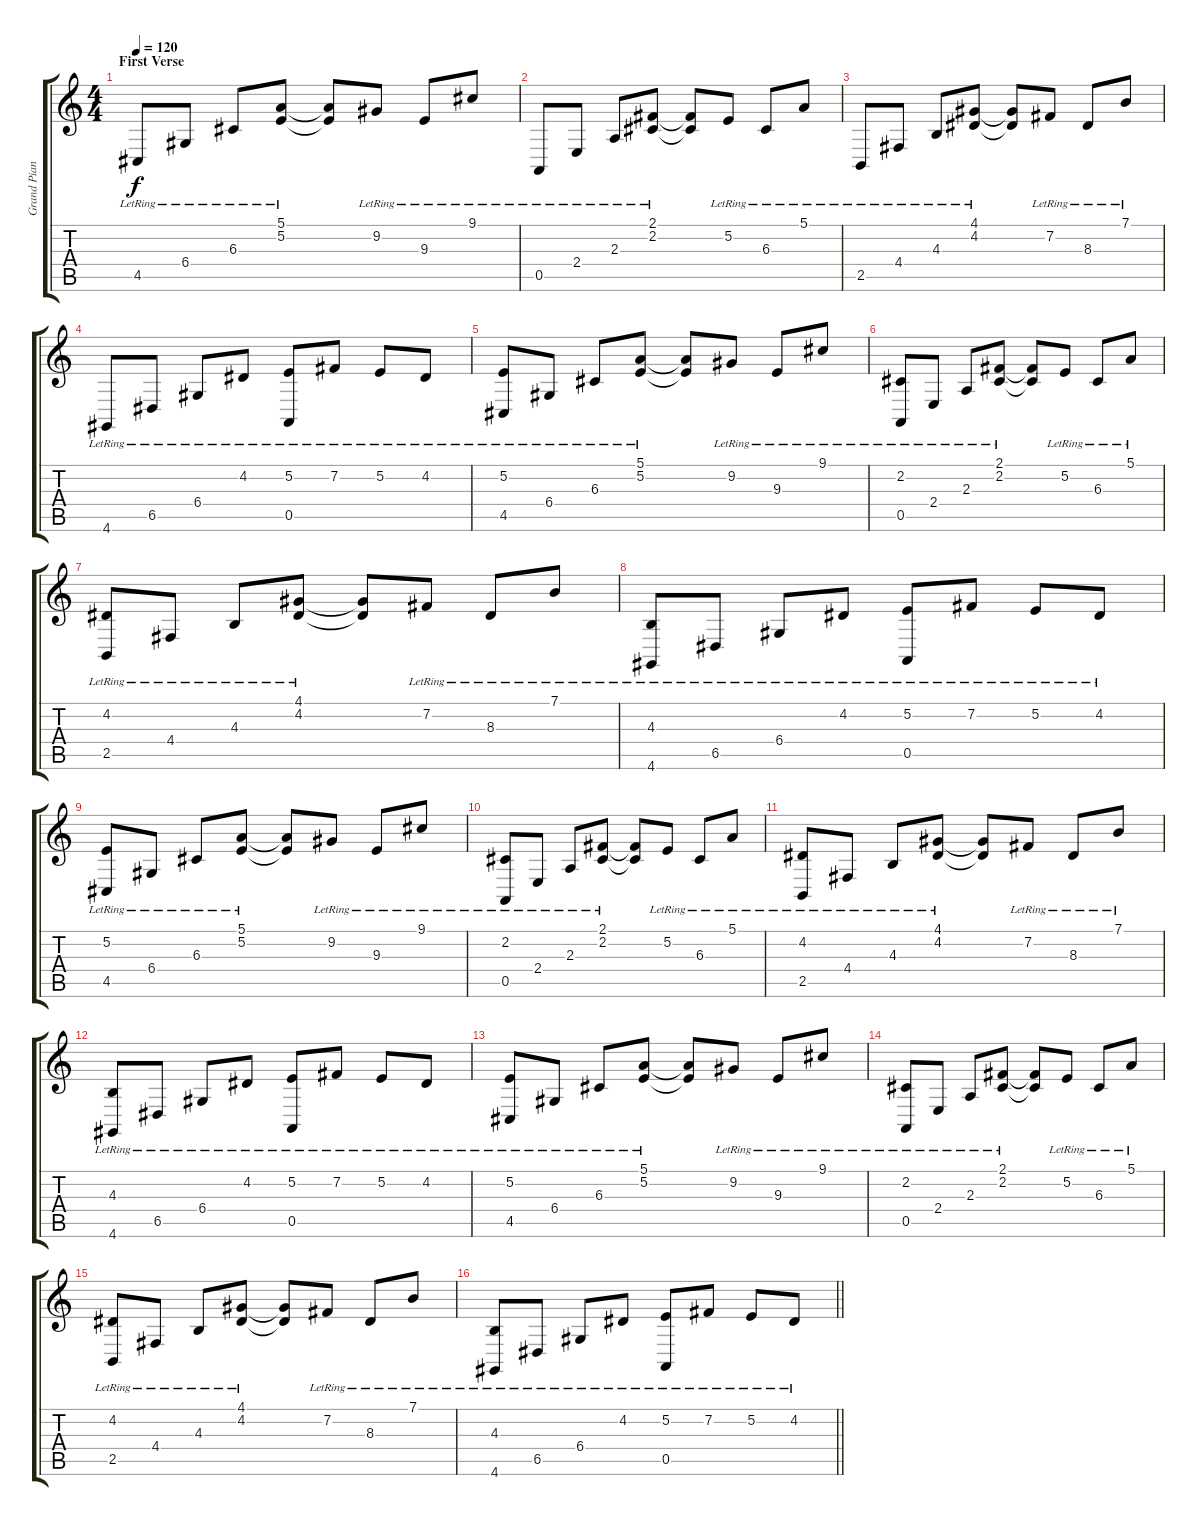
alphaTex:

\track ("Grand Piano" "Grand Pian") {instrument acousticgrandpiano}
\staff {score tabs}
\tuning (E4 B3 G3 D3 A2 E2) {hide}
\ts (4 4)
\section ("" "First Verse")
\tempo 120
\clef g2
\ks c
4.5{lr}.8{dy f} 6.4{lr}.8 6.3{lr}.8 (5.1{lr} 5.2{lr}).8 (5.1{t} 5.2{t}).8 9.2{lr}.8 9.3{lr}.8 9.1{lr}.8 |
0.5{lr}.8 2.4{lr}.8 2.3{lr}.8 (2.1{lr} 2.2{lr}).8 (2.1{t} 2.2{t}).8 5.2{lr}.8 6.3{lr}.8 5.1{lr}.8 |
2.5{lr}.8 4.4{lr}.8 4.3{lr}.8 (4.1{lr} 4.2{lr}).8 (4.1{t} 4.2{t}).8 7.2{lr}.8 8.3{lr}.8 7.1{lr}.8 |
4.6{lr}.8 6.5{lr}.8 6.4{lr}.8 4.2{lr}.8 (5.2{lr} 0.5{lr}).8 7.2{lr}.8 5.2{lr}.8 4.2{lr}.8 |
(5.2{lr} 4.5{lr}).8 6.4{lr}.8 6.3{lr}.8 (5.1{lr} 5.2{lr}).8 (5.1{t} 5.2{t}).8 9.2{lr}.8 9.3{lr}.8 9.1{lr}.8 |
(2.2{lr} 0.5{lr}).8 2.4{lr}.8 2.3{lr}.8 (2.1{lr} 2.2{lr}).8 (2.1{t} 2.2{t}).8 5.2{lr}.8 6.3{lr}.8 5.1{lr}.8 |
(4.2{lr} 2.5{lr}).8 4.4{lr}.8 4.3{lr}.8 (4.1{lr} 4.2{lr}).8 (4.1{t} 4.2{t}).8 7.2{lr}.8 8.3{lr}.8 7.1{lr}.8 |
(4.3{lr} 4.6{lr}).8 6.5{lr}.8 6.4{lr}.8 4.2{lr}.8 (5.2{lr} 0.5{lr}).8 7.2{lr}.8 5.2{lr}.8 4.2{lr}.8 |
(5.2{lr} 4.5{lr}).8 6.4{lr}.8 6.3{lr}.8 (5.1{lr} 5.2{lr}).8 (5.1{t} 5.2{t}).8 9.2{lr}.8 9.3{lr}.8 9.1{lr}.8 |
(2.2{lr} 0.5{lr}).8 2.4{lr}.8 2.3{lr}.8 (2.1{lr} 2.2{lr}).8 (2.1{t} 2.2{t}).8 5.2{lr}.8 6.3{lr}.8 5.1{lr}.8 |
(4.2{lr} 2.5{lr}).8 4.4{lr}.8 4.3{lr}.8 (4.1{lr} 4.2{lr}).8 (4.1{t} 4.2{t}).8 7.2{lr}.8 8.3{lr}.8 7.1{lr}.8 |
(4.3{lr} 4.6{lr}).8 6.5{lr}.8 6.4{lr}.8 4.2{lr}.8 (5.2{lr} 0.5{lr}).8 7.2{lr}.8 5.2{lr}.8 4.2{lr}.8 |
(5.2{lr} 4.5{lr}).8 6.4{lr}.8 6.3{lr}.8 (5.1{lr} 5.2{lr}).8 (5.1{t} 5.2{t}).8 9.2{lr}.8 9.3{lr}.8 9.1{lr}.8 |
(2.2{lr} 0.5{lr}).8 2.4{lr}.8 2.3{lr}.8 (2.1{lr} 2.2{lr}).8 (2.1{t} 2.2{t}).8 5.2{lr}.8 6.3{lr}.8 5.1{lr}.8 |
(4.2{lr} 2.5{lr}).8 4.4{lr}.8 4.3{lr}.8 (4.1{lr} 4.2{lr}).8 (4.1{t} 4.2{t}).8 7.2{lr}.8 8.3{lr}.8 7.1{lr}.8 |
\barLineRight lightlight
(4.3{lr} 4.6{lr}).8 6.5{lr}.8 6.4{lr}.8 4.2{lr}.8 (5.2{lr} 0.5{lr}).8 7.2{lr}.8 5.2{lr}.8 4.2{lr}.8
